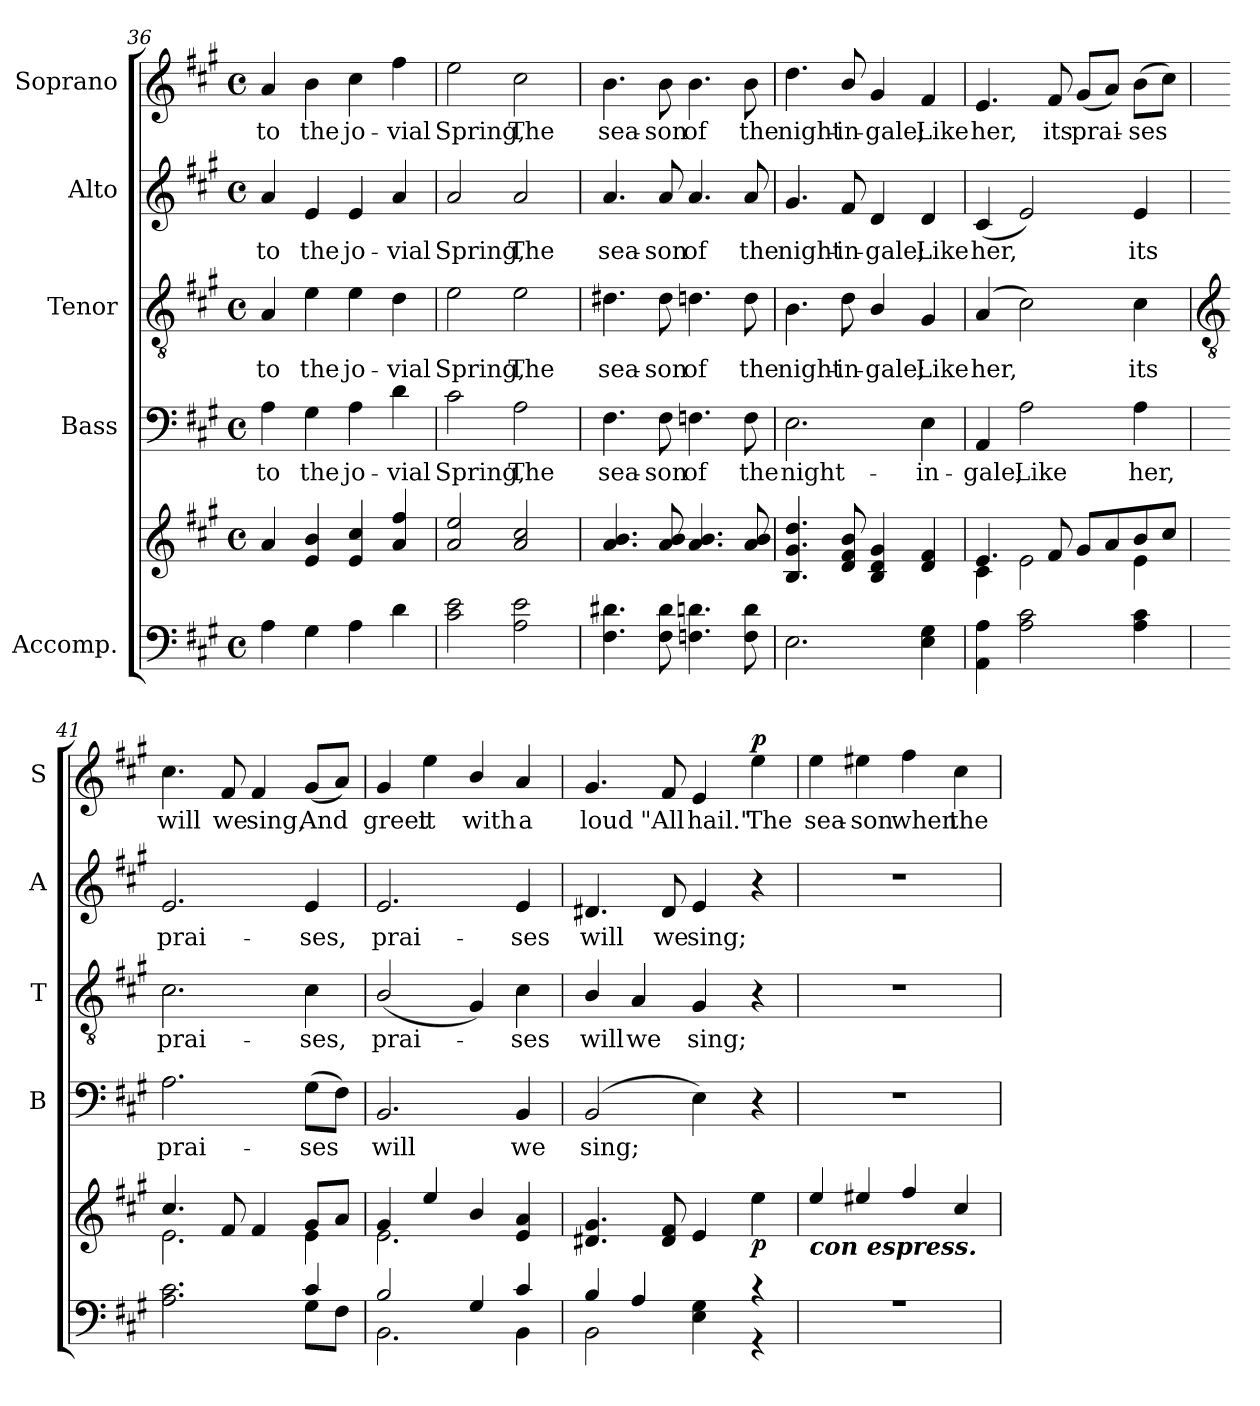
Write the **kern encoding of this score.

**kern	**kern	**dynam	**kern	**text	**kern	**text	**kern	**text	**kern	**text	**dynam
*part5	*part5	*part5	*part4	*part4	*part3	*part3	*part2	*part2	*part1	*part1	*part1
*staff6	*staff5	*staff5/6	*staff4	*staff4	*staff3	*staff3	*staff2	*staff2	*staff1	*staff1	*staff1
*I"Accomp.	*	*	*I"Bass	*	*I"Tenor	*	*I"Alto	*	*I"Soprano	*	*
*	*	*	*I'B	*	*I'T	*	*I'A	*	*I'S	*	*
*clefF4	*clefG2	*	*clefF4	*	*clefGv2	*	*clefG2	*	*clefG2	*	*
*k[f#c#g#]	*k[f#c#g#]	*	*k[f#c#g#]	*	*k[f#c#g#]	*	*k[f#c#g#]	*	*k[f#c#g#]	*	*
*A:	*A:	*	*A:	*	*A:	*	*A:	*	*A:	*	*
*M4/4	*M4/4	*	*M4/4	*	*M4/4	*	*M4/4	*	*M4/4	*	*
*met(c)	*met(c)	*	*met(c)	*	*met(c)	*	*met(c)	*	*met(c)	*	*
=36	=36	=36	=36	=36	=36	=36	=36	=36	=36	=36	=36
*	*^	*	*	*	*	*	*	*	*	*	*
!	!	!	!	!	!LO:LY:b	!	!LO:LY:b	!	!LO:LY:b	!	!LO:LY:b	!
4A	4a	1ryy	.	4A	to	4A	to	4a	to	4a	to	.
!	!	!	!	!	!LO:LY:b	!	!LO:LY:b	!	!LO:LY:b	!	!LO:LY:b	!
4G#	4e 4b	.	.	4G#	the	4e	the	4e	the	4b	the	.
!	!	!	!	!	!LO:LY:b	!	!LO:LY:b	!	!LO:LY:b	!	!LO:LY:b	!
4A	4e 4cc#	.	.	4A	jo-	4e	jo-	4e	jo-	4cc#	jo-	.
!	!	!	!	!	!LO:LY:b	!	!LO:LY:b	!	!LO:LY:b	!	!LO:LY:b	!
4d	4a 4ff#	.	.	4d	-vial	4d	-vial	4a	-vial	4ff#	-vial	.
=37	=37	=37	=37	=37	=37	=37	=37	=37	=37	=37	=37	=37
!	!	!	!	!	!LO:LY:b	!	!LO:LY:b	!	!LO:LY:b	!	!LO:LY:b	!
2c# 2e	2a 2ee	1ryy	.	2c#	Spring,	2e	Spring,	2a	Spring,	2ee	Spring,	.
!	!	!	!	!	!LO:LY:b	!	!LO:LY:b	!	!LO:LY:b	!	!LO:LY:b	!
2A 2e	2a 2cc#	.	.	2A	The	2e	The	2a	The	2cc#	The	.
=38	=38	=38	=38	=38	=38	=38	=38	=38	=38	=38	=38	=38
!	!	!	!	!	!LO:LY:b	!	!LO:LY:b	!	!LO:LY:b	!	!LO:LY:b	!
4.F# 4.d#X	4.a 4.b	1ryy	.	4.F#	sea-	4.d#X	sea-	4.a	sea-	4.b	sea-	.
!	!	!	!	!	!LO:LY:b	!	!LO:LY:b	!	!LO:LY:b	!	!LO:LY:b	!
8F# 8d#	8a 8b	.	.	8F#	-son	8d#	-son	8a	-son	8b	-son	.
!	!	!	!	!	!LO:LY:b	!	!LO:LY:b	!	!LO:LY:b	!	!LO:LY:b	!
4.Fn 4.dn	4.a 4.b	.	.	4.Fn	of	4.dn	of	4.a	of	4.b	of	.
!	!	!	!	!	!LO:LY:b	!	!LO:LY:b	!	!LO:LY:b	!	!LO:LY:b	!
8F 8d	8a 8b	.	.	8F	the	8d	the	8a	the	8b	the	.
=39	=39	=39	=39	=39	=39	=39	=39	=39	=39	=39	=39	=39
!	!	!	!	!	!LO:LY:b	!	!LO:LY:b	!	!LO:LY:b	!	!LO:LY:b	!
2.E	4.B 4.g# 4.dd	1ryy	.	2.E	night-	4.B	night-	4.g#	night-	4.dd	night-	.
!	!	!	!	!	!	!	!LO:LY:b	!	!LO:LY:b	!	!LO:LY:b	!
.	8d/ 8f#/ 8b/	.	.	.	.	8d	-in-	8f#	-in-	8b/	-in-	.
!	!	!	!	!	!	!	!LO:LY:b	!	!LO:LY:b	!	!LO:LY:b	!
.	4B 4d 4g#	.	.	.	.	4B/	-gale;	4d	-gale;	4g#	-gale;	.
!	!	!	!	!	!LO:LY:b	!	!LO:LY:b	!	!LO:LY:b	!	!LO:LY:b	!
4E 4G#	4d 4f#	.	.	4E	-in-	4G#	Like	4d	Like	4f#	Like	.
=40	=40	=40	=40	=40	=40	=40	=40	=40	=40	=40	=40	=40
!	!	!	!	!	!LO:LY:b	!	!LO:LY:b	!	!LO:LY:b	!	!LO:LY:b	!
4AA 4A	4.e	4c#\	.	4AA	-gale;	(<4A	her,	(<4c#	her,	4.e	her,	.
!	!	!	!	!	!LO:LY:b	!	!	!	!	!	!	!
2A 2c#	.	2e\	.	2A	Like	2c#)	.	2e)	.	.	.	.
!	!	!	!	!	!	!	!	!	!	!	!LO:LY:b	!
.	8f#	.	.	.	.	.	.	.	.	8f#	its	.
!	!	!	!	!	!	!	!	!	!	!	!LO:LY:b	!
.	8g#L	.	.	.	.	.	.	.	.	(<8g#L	prai-	.
.	8a	.	.	.	.	.	.	.	.	8aJ)	.	.
!	!	!	!	!	!LO:LY:b	!	!LO:LY:b	!	!LO:LY:b	!	!LO:LY:b	!
4A 4c#	8b	4e\	.	4A	her,	4c#	its	4e	its	(>8bL	ses	.
.	8cc#J	.	.	.	.	.	.	.	.	8cc#J)	.	.
!!LO:LB:g=z
=41	=41	=41	=41	=41	=41	=41	=41	=41	=41	=41	=41	=41
*	*	*	*	*	*	*clefGv2	*	*	*	*	*	*
*^	*	*	*	*	*	*	*	*	*	*	*	*
!	!	!	!	!	!	!LO:LY:b	!	!LO:LY:b	!	!LO:LY:b	!	!LO:LY:b	!
2.ryy	2.A\ 2.c#\	4.cc#/	2.e\	.	2.A	prai-	2.c#	prai-	2.e	prai-	4.cc#	will	.
!	!	!	!	!	!	!	!	!	!	!	!	!LO:LY:b	!
.	.	8f#	.	.	.	.	.	.	.	.	8f#	we	.
!	!	!	!	!	!	!	!	!	!	!	!	!LO:LY:b	!
.	.	4f#	.	.	.	.	.	.	.	.	4f#	sing,	.
!	!	!	!	!	!	!LO:LY:b	!	!LO:LY:b	!	!LO:LY:b	!	!LO:LY:b	!
4c#/	8G#\L	8g#L	4e\	.	(>8G#L	-ses	4c#	-ses,	4e	-ses,	(<8g#L	And	.
.	8F#\J	8aJ	.	.	8F#J)	.	.	.	.	.	8aJ)	.	.
=42	=42	=42	=42	=42	=42	=42	=42	=42	=42	=42	=42	=42	=42
!	!	!	!	!	!	!LO:LY:b	!	!LO:LY:b	!	!LO:LY:b	!	!LO:LY:b	!
2B/	2.BB\	4g#	2.e\	.	2.BB	will	(<2B/	prai-	2.e	prai-	4g#	greet	.
!	!	!	!	!	!	!	!	!	!	!	!	!LO:LY:b	!
.	.	4ee/	.	.	.	.	.	.	.	.	4ee	it	.
!	!	!	!	!	!	!	!	!	!	!	!	!LO:LY:b	!
4G#/	.	4b/	.	.	.	.	4G#)	.	.	.	4b/	with	.
!	!	!	!	!	!	!LO:LY:b	!	!LO:LY:b	!	!LO:LY:b	!	!LO:LY:b	!
4c#/	4BB\	4e 4a	4ryy	.	4BB	we	4c#	ses	4e	-ses	4a	a	.
=43	=43	=43	=43	=43	=43	=43	=43	=43	=43	=43	=43	=43	=43
!	!	!	!	!	!	!LO:LY:b	!	!LO:LY:b	!	!LO:LY:b	!	!LO:LY:b	!
4B/	2BB\	4.d#X 4.g#	1ryy	.	(<2BB	sing;	4B/	will	4.d#X	will	4.g#	loud	.
!	!	!	!	!	!	!	!	!LO:LY:b	!	!	!	!	!
4A/	.	.	.	.	.	.	4A	we	.	.	.	.	.
!	!	!	!	!	!	!	!	!	!	!LO:LY:b	!	!LO:LY:b	!
.	.	8d# 8f#	.	.	.	.	.	.	8d#	we	8f#	"All	.
!	!	!	!	!	!	!	!	!LO:LY:b	!	!LO:LY:b	!	!LO:LY:b	!
4ryy	4E\ 4G#\	4e	.	.	4E)	.	4G#	sing;	4e	sing;	4e	hail."	.
!	!	!	!	!LO:DY:b	!	!	!	!	!	!	!	!LO:LY:b	!LO:DY:b
4r	4r	4ee\	.	p	4r	.	4r	.	4r	.	4ee	The	p
=44	=44	=44	=44	=44	=44	=44	=44	=44	=44	=44	=44	=44	=44
!	!	!LO:TX:b:Bi:t=con espress.	!	!	!	!	!	!	!	!	!	!	!
!	!	!	!	!	!	!	!	!	!	!	!	!LO:LY:b	!
1r	1ryy	4ee	1ryy	.	1r	.	1r	.	1r	.	4ee	sea-	.
!	!	!	!	!	!	!	!	!	!	!	!	!LO:LY:b	!
.	.	4ee#X	.	.	.	.	.	.	.	.	4ee#X	-son	.
!	!	!	!	!	!	!	!	!	!	!	!	!LO:LY:b	!
.	.	4ff#	.	.	.	.	.	.	.	.	4ff#	when	.
!	!	!	!	!	!	!	!	!	!	!	!	!LO:LY:b	!
.	.	4cc#	.	.	.	.	.	.	.	.	4cc#	the	.
*v	*v	*	*	*	*	*	*	*	*	*	*	*	*
*	*v	*v	*	*	*	*	*	*	*	*	*	*
=	=	=	=	=	=	=	=	=	=	=	=
*-	*-	*-	*-	*-	*-	*-	*-	*-	*-	*-	*-
